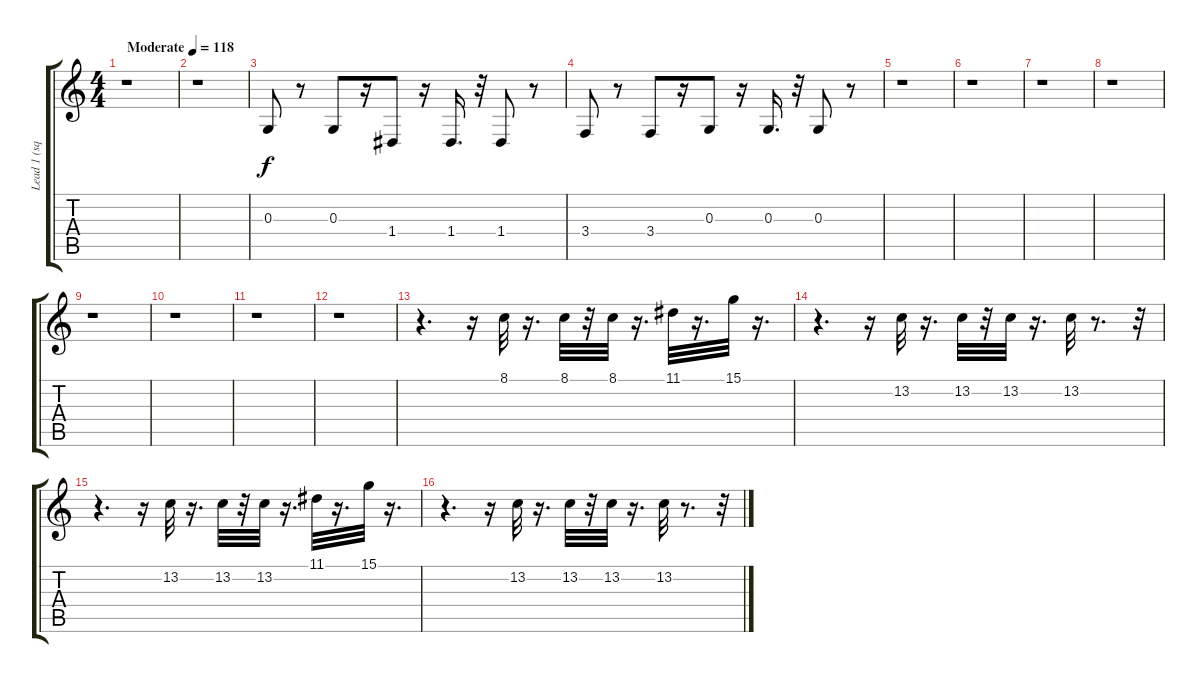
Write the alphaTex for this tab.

\track ("Lead 1 (square)" "Lead 1 (sq") {instrument lead1square}
\staff {score tabs}
\tuning (E4 B3 G3 D3 A2 E2) {hide}
\ts (4 4)
\tempo (118 "Moderate")
\clef g2
\ks c
r.1{dy f instrument lead1square} |
r.1 |
0.3.8{balance 8} r.8 0.3.8 r.16 1.4.8 r.16 1.4.16{d} r.32 1.4.8 r.8 |
3.4.8 r.8 3.4.8 r.16 0.3.8 r.16 0.3.16{d} r.32 0.3.8 r.8 |
r.1 |
r.1 |
r.1 |
r.1 |
r.1 |
r.1 |
r.1 |
r.1 |
r.4{d} r.16 8.1.32 r.16{d} 8.1.32 r.32 8.1.32 r.16{d} 11.1.32 r.16{d} 15.1.32 r.16{d} |
r.4{d} r.16 13.2.32 r.16{d} 13.2.32 r.32 13.2.32 r.16{d} 13.2.32 r.8{d} r.32 |
r.4{d} r.16 13.2.32 r.16{d} 13.2.32 r.32 13.2.32 r.16{d} 11.1.32 r.16{d} 15.1.32 r.16{d} |
r.4{d} r.16 13.2.32 r.16{d} 13.2.32 r.32 13.2.32 r.16{d} 13.2.32 r.8{d} r.32
